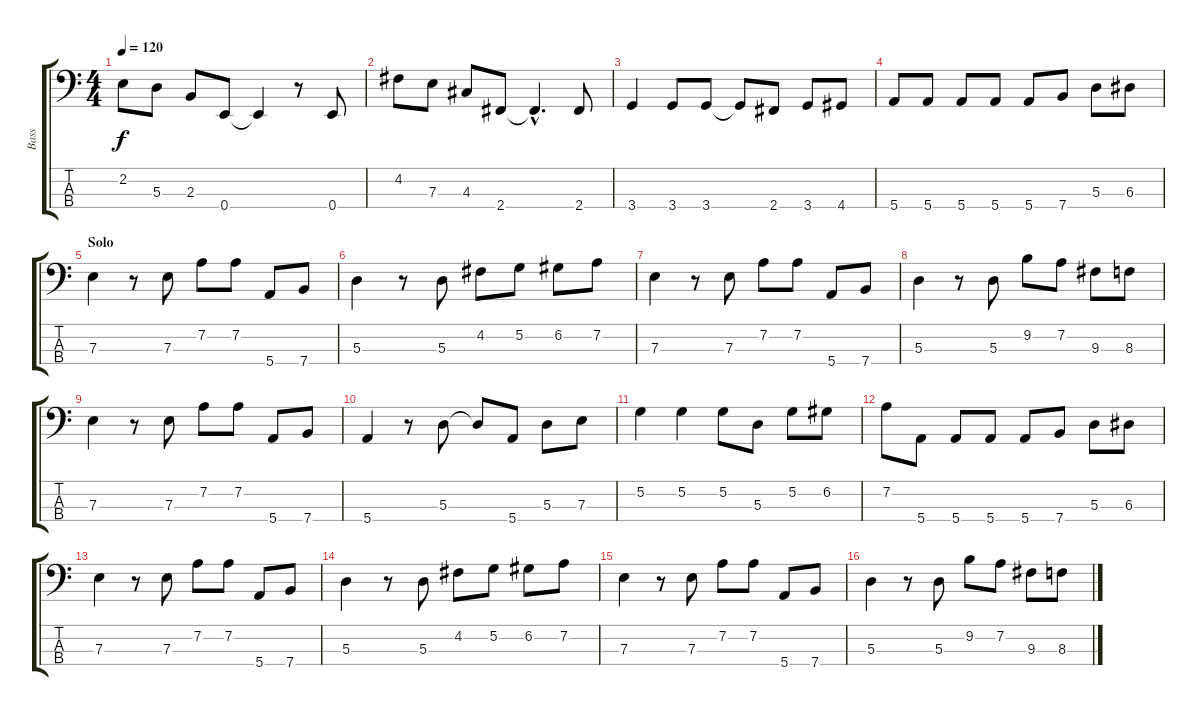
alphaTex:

\track ("Bass" "Bass") {instrument electricbassfinger}
\staff {score tabs}
\tuning (G2 D2 A1 E1) {hide}
\ts (4 4)
\tempo 120
\clef f4
\ks c
2.2.8{dy f} 5.3.8 2.3.8 0.4.8 0.4{t}.4 r.8 0.4.8 |
4.2.8 7.3.8 4.3.8 2.4.8 2.4{hac t}.4{d} 2.4.8 |
3.4.4 3.4.8 3.4.8 3.4{t}.8 2.4.8 3.4.8 4.4.8 |
5.4.8 5.4.8 5.4.8 5.4.8 5.4.8 7.4.8 5.3.8 6.3.8 |
\section ("" "Solo")
7.3.4 r.8 7.3.8 7.2.8 7.2.8 5.4.8 7.4.8 |
5.3.4 r.8 5.3.8 4.2.8 5.2.8 6.2.8 7.2.8 |
7.3.4 r.8 7.3.8 7.2.8 7.2.8 5.4.8 7.4.8 |
5.3.4 r.8 5.3.8 9.2.8 7.2.8 9.3.8 8.3.8 |
7.3.4 r.8 7.3.8 7.2.8 7.2.8 5.4.8 7.4.8 |
5.4.4 r.8 5.3.8 5.3{t}.8 5.4.8 5.3.8 7.3.8 |
5.2.4 5.2.4 5.2.8 5.3.8 5.2.8 6.2.8 |
7.2.8 5.4.8 5.4.8 5.4.8 5.4.8 7.4.8 5.3.8 6.3.8 |
7.3.4 r.8 7.3.8 7.2.8 7.2.8 5.4.8 7.4.8 |
5.3.4 r.8 5.3.8 4.2.8 5.2.8 6.2.8 7.2.8 |
7.3.4 r.8 7.3.8 7.2.8 7.2.8 5.4.8 7.4.8 |
5.3.4 r.8 5.3.8 9.2.8 7.2.8 9.3.8 8.3.8
